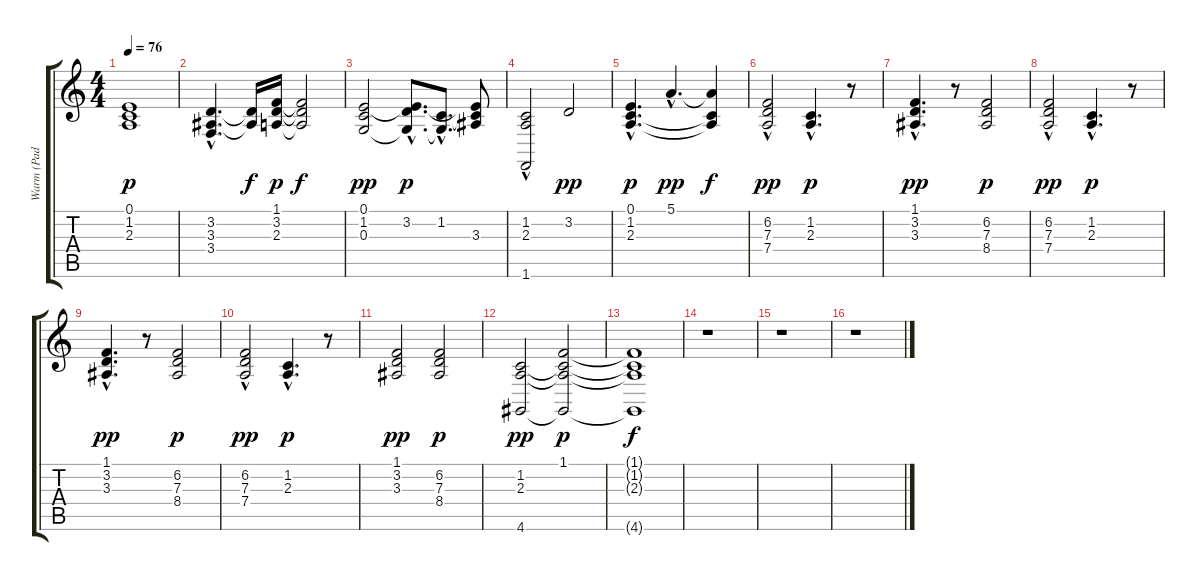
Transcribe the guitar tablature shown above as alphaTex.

\track ("Warm (Pad 2)" "Warm (Pad ") {instrument pad2warm}
\staff {score tabs}
\tuning (E4 B3 G3 D3 A2 E2) {hide}
\ts (4 4)
\tempo 76
\clef g2
\ks c
(0.1 1.2 2.3).1{dy p} |
(3.2{hac} 3.3{hac} 3.4{hac}).4{d} (3.2{t} 3.3{t}).16{dy f} (1.1 3.2 2.3).16{dy p} (1.1{t} 3.2{t} 2.3{t}).2{dy f} |
(0.1 1.2 0.3).2{dy pp} (0.1{hac t} 3.2 0.3{hac t}).8{d dy p} (1.2{hac} 0.3{hac t}).8{d} (0.1{t} 1.2{t} 3.3).8 |
(1.2 2.3{hac} 1.6{hac}).2 3.2.2{dy pp} |
(0.1{hac} 1.2{hac} 2.3{hac}).4{d dy p} 5.1{hac}.4{d dy pp} (5.1{t} 1.2{t} 2.3{t}).4{dy f} |
(6.2{hac} 7.3{hac} 7.4{hac}).2{dy pp} (1.2{hac} 2.3{hac}).4{d dy p} r.8 |
(1.1{hac} 3.2{hac} 3.3{hac}).4{d dy pp} r.8 (6.2 7.3 8.4).2{dy p} |
(6.2{hac} 7.3{hac} 7.4{hac}).2{dy pp} (1.2{hac} 2.3{hac}).4{d dy p} r.8 |
(1.1{hac} 3.2{hac} 3.3{hac}).4{d dy pp} r.8 (6.2 7.3 8.4).2{dy p} |
(6.2{hac} 7.3{hac} 7.4{hac}).2{dy pp} (1.2{hac} 2.3{hac}).4{d dy p} r.8 |
(1.1 3.2 3.3).2{dy pp} (6.2 7.3 8.4).2{dy p} |
(1.2 2.3 4.6).2{dy pp} (1.1 1.2{t} 2.3{t} 4.6{t}).2{dy p} |
(1.1{t} 1.2{t} 2.3{t} 4.6{t}).1{dy f volume 0} |
r.1 |
r.1 |
r.1
